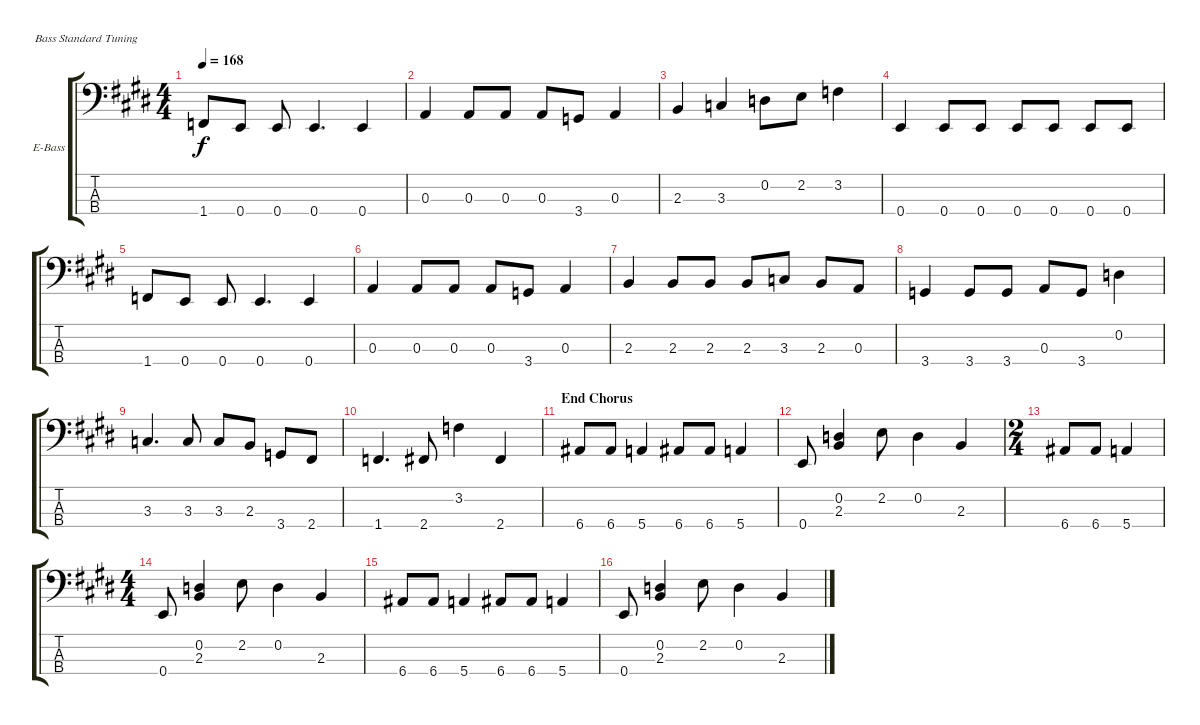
\bracketExtendMode groupsimilarinstruments
\firstSystemTrackNameOrientation horizontal
\otherSystemsTrackNameOrientation horizontal
\track ("Bass" "E-Bass") {instrument electricbasspick}
\staff {score tabs}
\tuning (G2 D2 A1 E1)
\ts (4 4)
\tempo 168
\clef f4
\scale
1.07818
\ks e
1.4.8{dy f} 0.4.8 0.4.8 0.4.4{d} 0.4.4 |
\scale
0.921816 0.3.4 0.3.8 0.3.8 0.3.8 3.4.8 0.3.4 |
\scale
1.07818 2.3.4 3.3.4 0.2.8 2.2.8 3.2.4 |
\scale
0.921816 0.4.4 0.4.8 0.4.8 0.4.8 0.4.8 0.4.8 0.4.8 |
\scale
1.07818 1.4.8 0.4.8 0.4.8 0.4.4{d} 0.4.4 |
\scale
0.921816 0.3.4 0.3.8 0.3.8 0.3.8 3.4.8 0.3.4 |
\scale
1.07818 2.3.4 2.3.8 2.3.8 2.3.8 3.3.8 2.3.8 0.3.8 |
\scale
0.921816 3.4.4 3.4.8 3.4.8 0.3.8 3.4.8 0.2.4 |
\scale
1.07818 3.3.4{d} 3.3.8 3.3.8 2.3.8 3.4.8 2.4.8 |
\scale
0.921816 1.4.4{d} 2.4.8 3.2.4 2.4.4 |
\section ("" "End Chorus")
\scale
1.07818 6.4.8 6.4.8 5.4.4 6.4.8 6.4.8 5.4.4 |
\scale
0.921816 0.4.8 (0.2 2.3).4 2.2.8 0.2.4 2.3.4 |
\ts (2 4)
\scale
1.10845 6.4.8 6.4.8 5.4.4 |
\ts (4 4)
\scale
0.891551 0.4.8 (0.2 2.3).4 2.2.8 0.2.4 2.3.4 |
\scale
1.07818 6.4.8 6.4.8 5.4.4 6.4.8 6.4.8 5.4.4 |
\scale
0.921816 0.4.8 (0.2 2.3).4 2.2.8 0.2.4 2.3.4
